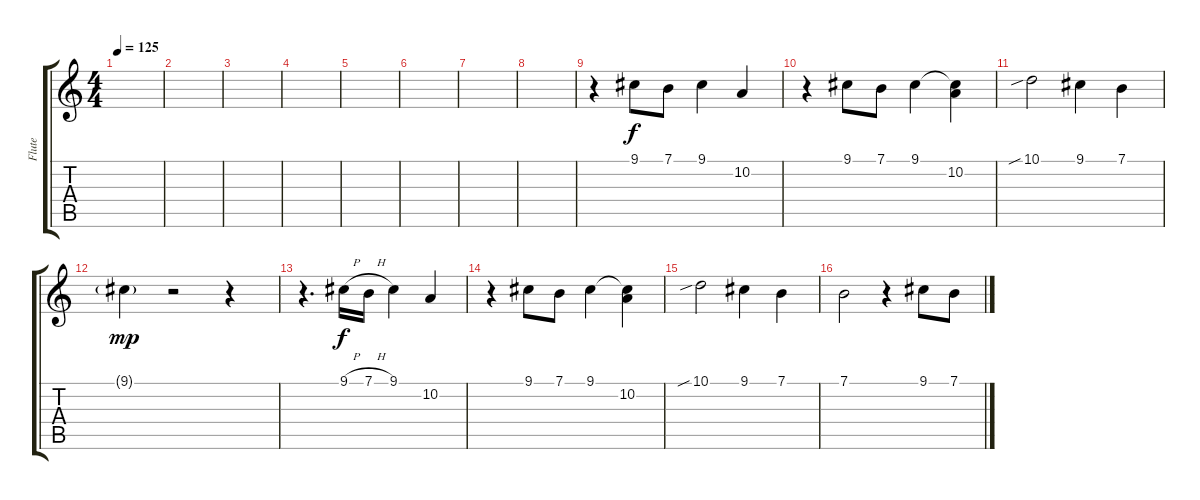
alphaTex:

\track ("Flute" "Flute") {instrument flute}
\staff {score tabs}
\tuning (E4 B3 G3 D3 A2 E2) {hide}
\ts (4 4)
\tempo 125
\clef g2
\ks c
|
|
|
|
|
|
|
|
r.4 9.1.8 7.1.8 9.1.4 10.2.4 |
r.4 9.1.8 7.1.8 9.1.4 (9.1{t} 10.2).4 |
10.1{sib}.2 9.1.4 7.1.4 |
9.1{g}.4{dy mp} r.2 r.4 |
r.4{d} 9.1{h}.16{dy f} 7.1{h}.16 9.1.4 10.2.4 |
r.4 9.1.8 7.1.8 9.1.4 (9.1{t} 10.2).4 |
10.1{sib}.2 9.1.4 7.1.4 |
7.1.2 r.4 9.1.8 7.1.8
